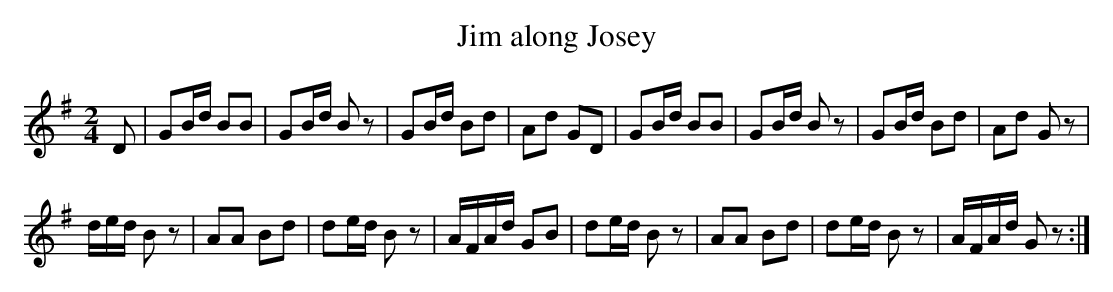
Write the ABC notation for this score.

X:1
T:Jim along Josey
M:2/4
L:1/8
K:G
D|GB/d/ BB|GB/d/ Bz|GB/d/ Bd|Ad GD|GB/d/ BB|GB/d/ Bz|GB/d/ Bd|Ad Gz|
d/e/d/ Bz|AA Bd|de/d/ Bz|A/F/A/d/ GB|de/d/ Bz|AA Bd|de/d/ Bz|A/F/A/d/ Gz:|
